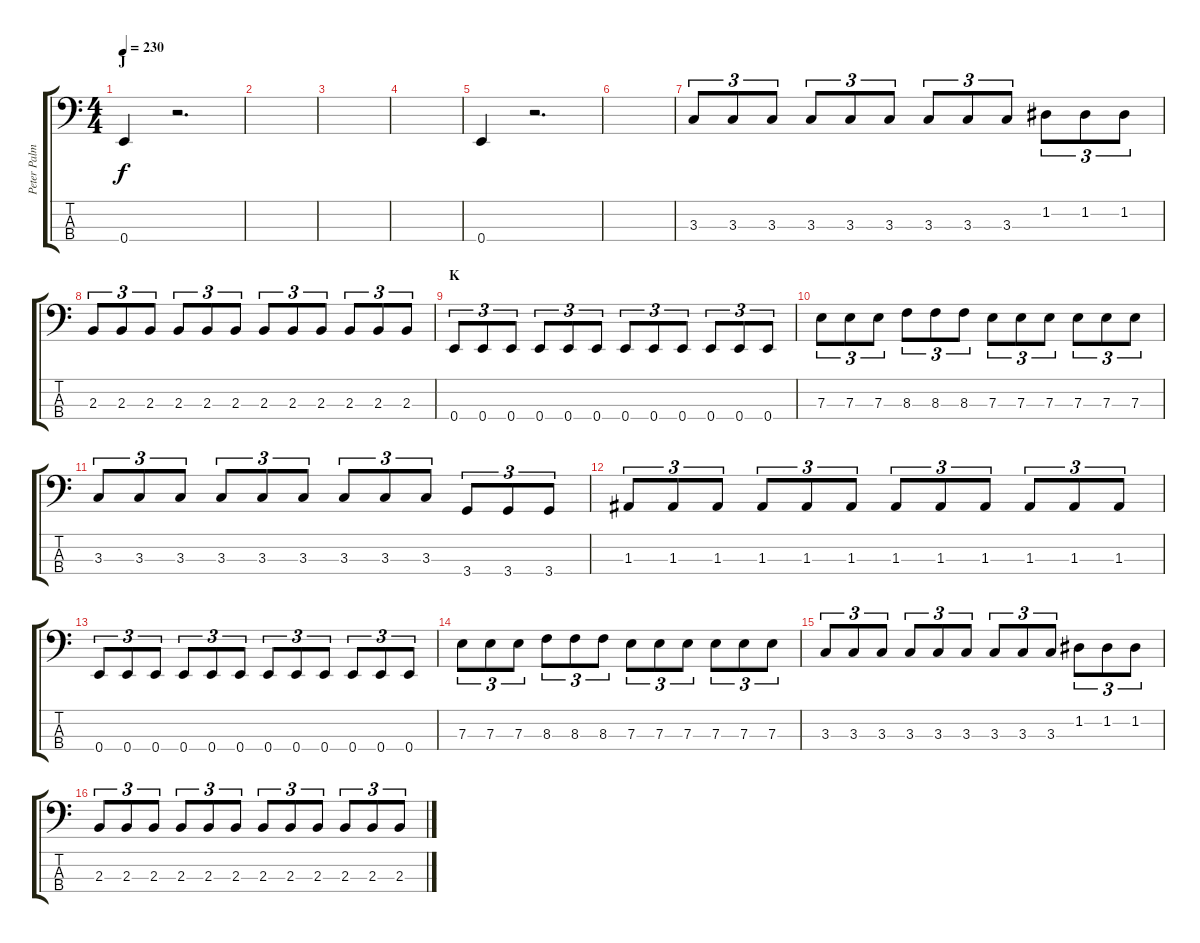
\track ("Peter Palmdahl" "Peter Palm") {instrument electricbasspick}
\staff {score tabs}
\tuning (G2 D2 A1 E1) {hide}
\ts (4 4)
\section ("" "J")
\tempo 230
\clef f4
\ks c
0.4.4{dy f} r.2{d} |
|
|
|
0.4.4 r.2{d} |
|
3.3.8{tu (3 2)} 3.3.8{tu (3 2)} 3.3.8{tu (3 2)} 3.3.8{tu (3 2)} 3.3.8{tu (3 2)} 3.3.8{tu (3 2)} 3.3.8{tu (3 2)} 3.3.8{tu (3 2)} 3.3.8{tu (3 2)} 1.2.8{tu (3 2)} 1.2.8{tu (3 2)} 1.2.8{tu (3 2)} |
2.3.8{tu (3 2)} 2.3.8{tu (3 2)} 2.3.8{tu (3 2)} 2.3.8{tu (3 2)} 2.3.8{tu (3 2)} 2.3.8{tu (3 2)} 2.3.8{tu (3 2)} 2.3.8{tu (3 2)} 2.3.8{tu (3 2)} 2.3.8{tu (3 2)} 2.3.8{tu (3 2)} 2.3.8{tu (3 2)} |
\section ("" "K")
0.4.8{tu (3 2)} 0.4.8{tu (3 2)} 0.4.8{tu (3 2)} 0.4.8{tu (3 2)} 0.4.8{tu (3 2)} 0.4.8{tu (3 2)} 0.4.8{tu (3 2)} 0.4.8{tu (3 2)} 0.4.8{tu (3 2)} 0.4.8{tu (3 2)} 0.4.8{tu (3 2)} 0.4.8{tu (3 2)} |
7.3.8{tu (3 2)} 7.3.8{tu (3 2)} 7.3.8{tu (3 2)} 8.3.8{tu (3 2)} 8.3.8{tu (3 2)} 8.3.8{tu (3 2)} 7.3.8{tu (3 2)} 7.3.8{tu (3 2)} 7.3.8{tu (3 2)} 7.3.8{tu (3 2)} 7.3.8{tu (3 2)} 7.3.8{tu (3 2)} |
3.3.8{tu (3 2)} 3.3.8{tu (3 2)} 3.3.8{tu (3 2)} 3.3.8{tu (3 2)} 3.3.8{tu (3 2)} 3.3.8{tu (3 2)} 3.3.8{tu (3 2)} 3.3.8{tu (3 2)} 3.3.8{tu (3 2)} 3.4.8{tu (3 2)} 3.4.8{tu (3 2)} 3.4.8{tu (3 2)} |
1.3.8{tu (3 2)} 1.3.8{tu (3 2)} 1.3.8{tu (3 2)} 1.3.8{tu (3 2)} 1.3.8{tu (3 2)} 1.3.8{tu (3 2)} 1.3.8{tu (3 2)} 1.3.8{tu (3 2)} 1.3.8{tu (3 2)} 1.3.8{tu (3 2)} 1.3.8{tu (3 2)} 1.3.8{tu (3 2)} |
0.4.8{tu (3 2)} 0.4.8{tu (3 2)} 0.4.8{tu (3 2)} 0.4.8{tu (3 2)} 0.4.8{tu (3 2)} 0.4.8{tu (3 2)} 0.4.8{tu (3 2)} 0.4.8{tu (3 2)} 0.4.8{tu (3 2)} 0.4.8{tu (3 2)} 0.4.8{tu (3 2)} 0.4.8{tu (3 2)} |
7.3.8{tu (3 2)} 7.3.8{tu (3 2)} 7.3.8{tu (3 2)} 8.3.8{tu (3 2)} 8.3.8{tu (3 2)} 8.3.8{tu (3 2)} 7.3.8{tu (3 2)} 7.3.8{tu (3 2)} 7.3.8{tu (3 2)} 7.3.8{tu (3 2)} 7.3.8{tu (3 2)} 7.3.8{tu (3 2)} |
3.3.8{tu (3 2)} 3.3.8{tu (3 2)} 3.3.8{tu (3 2)} 3.3.8{tu (3 2)} 3.3.8{tu (3 2)} 3.3.8{tu (3 2)} 3.3.8{tu (3 2)} 3.3.8{tu (3 2)} 3.3.8{tu (3 2)} 1.2.8{tu (3 2)} 1.2.8{tu (3 2)} 1.2.8{tu (3 2)} |
2.3.8{tu (3 2)} 2.3.8{tu (3 2)} 2.3.8{tu (3 2)} 2.3.8{tu (3 2)} 2.3.8{tu (3 2)} 2.3.8{tu (3 2)} 2.3.8{tu (3 2)} 2.3.8{tu (3 2)} 2.3.8{tu (3 2)} 2.3.8{tu (3 2)} 2.3.8{tu (3 2)} 2.3.8{tu (3 2)}
